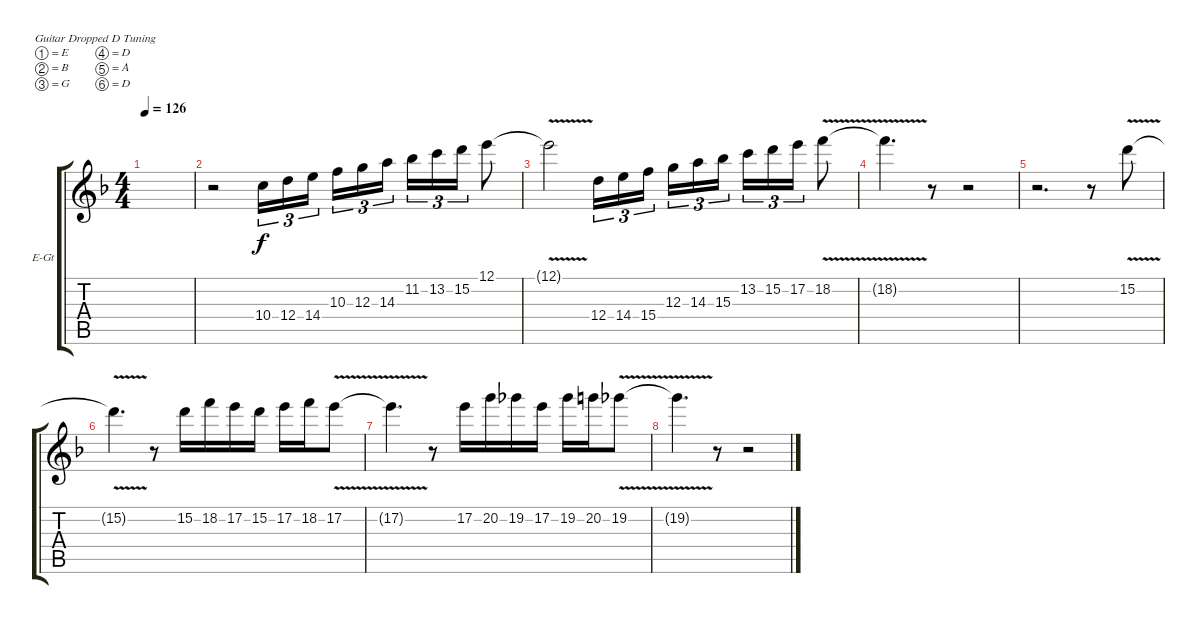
\defaultSystemsLayout 4
\bracketExtendMode groupsimilarinstruments
\firstSystemTrackNameOrientation horizontal
\otherSystemsTrackNameOrientation horizontal
\track ("Solo L" "E-Gt") {instrument distortionguitar}
\staff {score tabs}
\tuning (E4 B3 G3 D3 A2 D2)
\ts (4 4)
\tempo 126
\clef g2
\ks f
|
r.2 10.4.16{tu (3 2)} 12.4.16{tu (3 2)} 14.4.16{tu (3 2)} 10.3.16{tu (3 2)} 12.3.16{tu (3 2)} 14.3.16{tu (3 2)} 11.2.16{tu (3 2)} 13.2.16{tu (3 2)} 15.2.16{tu (3 2)} 12.1.8 |
12.1{v t}.2 12.4.16{tu (3 2)} 14.4.16{tu (3 2)} 15.4.16{tu (3 2)} 12.3.16{tu (3 2)} 14.3.16{tu (3 2)} 15.3.16{tu (3 2)} 13.2.16{tu (3 2)} 15.2.16{tu (3 2)} 17.2.16{tu (3 2)} 18.2{v}.8 |
18.2{v t}.4{d} r.8 r.2 |
r.2{d} r.8 15.2{v}.8 |
15.2{v t}.4{d} r.8 15.2.16 18.2.16 17.2.16 15.2.16 17.2.16 18.2.16 17.2{v}.8 |
17.2{v t}.4{d} r.8 17.2.16 20.2.16 19.2.16 17.2.16 19.2.16 20.2.16 19.2{v}.8 |
19.2{v t}.4{d} r.8 r.2
